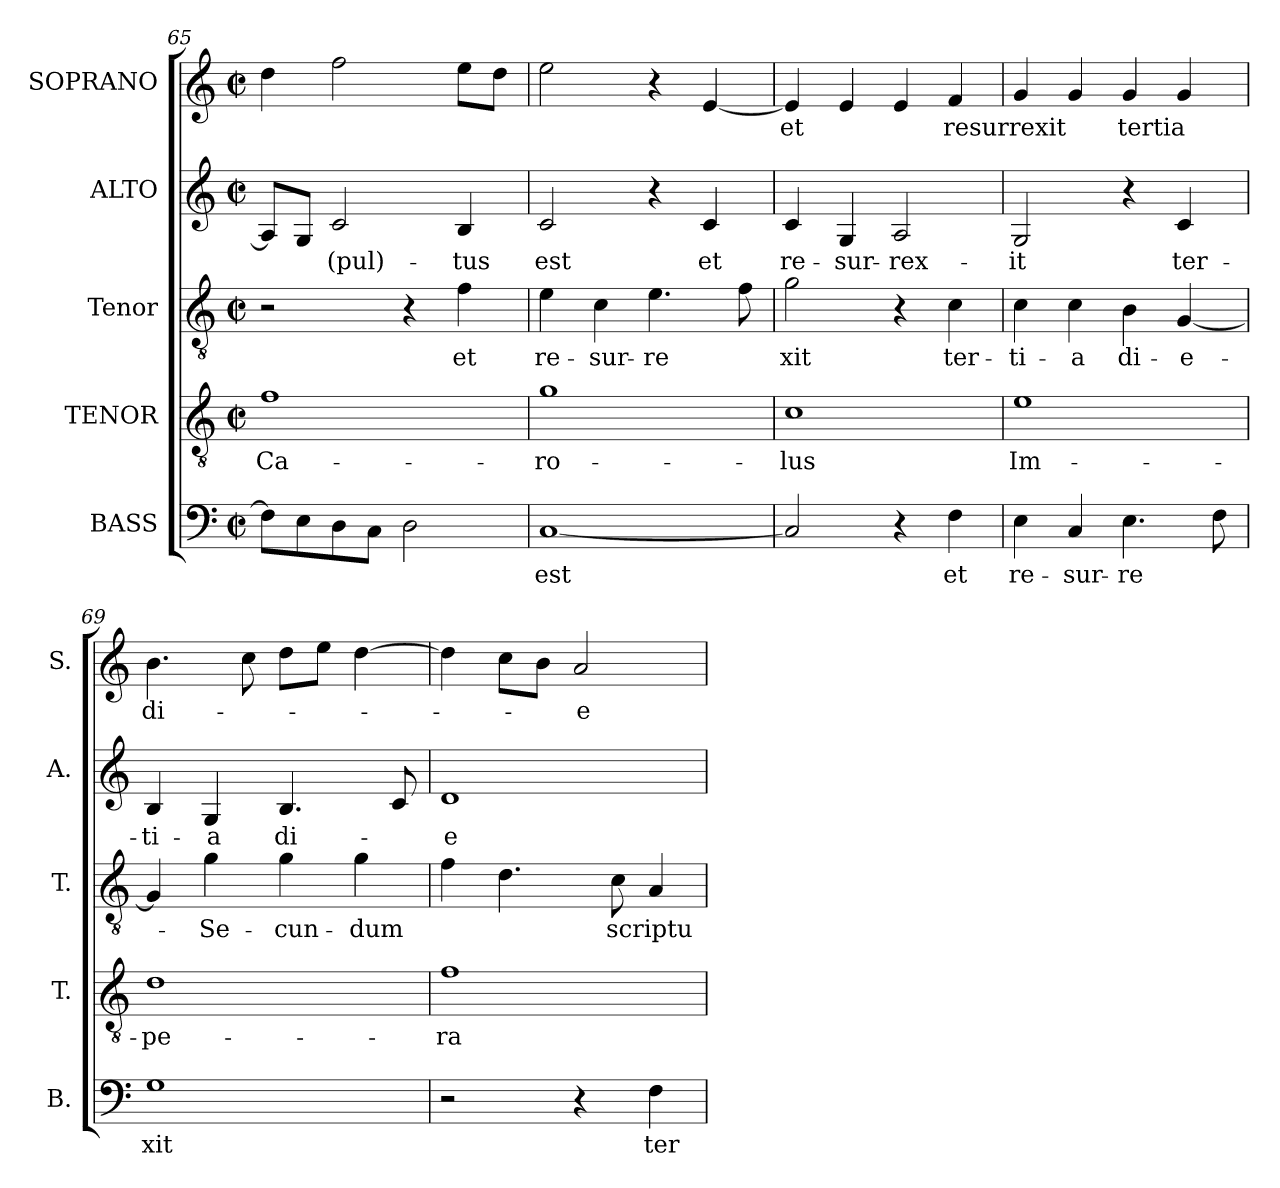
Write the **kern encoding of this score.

**kern	**text	**kern	**text	**kern	**text	**kern	**text	**kern	**text
*part5	*part5	*part4	*part4	*part3	*part3	*part2	*part2	*part1	*part1
*staff5	*staff5	*staff4	*staff4	*staff3	*staff3	*staff2	*staff2	*staff1	*staff1
*I"BASS	*	*I"TENOR	*	*I"Tenor	*	*I"ALTO	*	*I"SOPRANO	*
*I'B.	*	*I'T.	*	*I'T.	*	*I'A.	*	*I'S.	*
*clefF4	*	*clefGv2	*	*clefGv2	*	*clefG2	*	*clefG2	*
*	*	*ITrd7c12	*	*ITrd7c12	*	*	*	*	*
*k[]	*	*k[]	*	*k[]	*	*k[]	*	*k[]	*
*C:	*	*C:	*	*C:	*	*C:	*	*C:	*
*M2/2	*	*M2/2	*	*M2/2	*	*M2/2	*	*M2/2	*
*met(c|)	*	*met(c|)	*	*met(c|)	*	*met(c|)	*	*met(c|)	*
=65	=65	=65	=65	=65	=65	=65	=65	=65	=65
!	!	!	!LO:LY:b:color=#000000	!	!	!	!	!	!
8Fi\L]	.	1Fi	-Ca-	2r	.	8Ai/L]	.	4ddi\	.
8Ei\	.	.	.	.	.	8Gi/J	.	.	.
!	!	!	!	!	!	!	!LO:LY:b:color=#000000	!	!
8Di\	.	.	.	.	.	2ci/	(pul)-	2ffi\	.
8Ci\J	.	.	.	.	.	.	.	.	.
2Di\	.	.	.	4r	.	.	.	.	.
!	!	!	!	!	!LO:LY:b:color=#000000	!	!	!	!
!	!	!	!	!	!	!	!LO:LY:b:color=#000000	!	!
.	.	.	.	4Fi\	et	4Bi/	-tus	8eei\L	.
.	.	.	.	.	.	.	.	8ddi\J	.
=66	=66	=66	=66	=66	=66	=66	=66	=66	=66
!	!LO:LY:b:color=#000000	!	!	!	!	!	!	!	!
!	!	!	!LO:LY:b:color=#000000	!	!	!	!	!	!
!	!	!	!	!	!LO:LY:b:color=#000000	!	!	!	!
!	!	!	!	!	!	!	!LO:LY:b:color=#000000	!	!
[1Ci	est	1Gi	-ro-	4Ei\	re-	2ci/	est	2eei\	.
!	!	!	!	!	!LO:LY:b:color=#000000	!	!	!	!
.	.	.	.	4Ci\	-sur-	.	.	.	.
!	!	!	!	!	!LO:LY:b:color=#000000	!	!	!	!
.	.	.	.	4.Ei\	-re	4r	.	4r	.
!	!	!	!	!	!	!	!LO:LY:b:color=#000000	!	!
.	.	.	.	.	.	4ci/	et	[4ei/	.
.	.	.	.	8Fi\	.	.	.	.	.
=67	=67	=67	=67	=67	=67	=67	=67	=67	=67
!	!	!	!LO:LY:b:color=#000000	!	!	!	!	!	!
!	!	!	!	!	!LO:LY:b:color=#000000	!	!	!	!
!	!	!	!	!	!	!	!LO:LY:b:color=#000000	!	!
!	!	!	!	!	!	!	!	!	!LO:LY:b:color=#000000
2Ci/]	.	1Ci	-lus	2Gi\	xit	4ci/	re-	4ei/]	et
!	!	!	!	!	!	!	!LO:LY:b:color=#000000	!	!
.	.	.	.	.	.	4Gi/	-sur-	4ei/	.
!	!	!	!	!	!	!	!LO:LY:b:color=#000000	!	!
4r	.	.	.	4r	.	2Ai/	-rex-	4ei/	.
!	!LO:LY:b:color=#000000	!	!	!	!	!	!	!	!
!	!	!	!	!	!LO:LY:b:color=#000000	!	!	!	!
!	!	!	!	!	!	!	!	!	!LO:LY:b:color=#000000
4Fi\	et	.	.	4Ci\	ter-	.	.	4fi/	resurrexit
=68	=68	=68	=68	=68	=68	=68	=68	=68	=68
!	!LO:LY:b:color=#000000	!	!	!	!	!	!	!	!
!	!	!	!LO:LY:b:color=#000000	!	!	!	!	!	!
!	!	!	!	!	!LO:LY:b:color=#000000	!	!	!	!
!	!	!	!	!	!	!	!LO:LY:b:color=#000000	!	!
4Ei\	re-	1Ei	Im-	4Ci\	-ti-	2Gi/	-it	4gi/	.
!	!LO:LY:b:color=#000000	!	!	!	!	!	!	!	!
!	!	!	!	!	!LO:LY:b:color=#000000	!	!	!	!
4Ci/	-sur-	.	.	4Ci\	-a	.	.	4gi/	.
!	!LO:LY:b:color=#000000	!	!	!	!	!	!	!	!
!	!	!	!	!	!LO:LY:b:color=#000000	!	!	!	!
!	!	!	!	!	!	!	!	!	!LO:LY:b:color=#000000
4.Ei\	-re	.	.	4BBi\	di-	4r	.	4gi/	tertia
!	!	!	!	!	!LO:LY:b:color=#000000	!	!	!	!
!	!	!	!	!	!	!	!LO:LY:b:color=#000000	!	!
.	.	.	.	[4GGi/	-e-	4ci/	ter-	4gi/	.
8Fi\	.	.	.	.	.	.	.	.	.
!!LO:LB:g=z
=69	=69	=69	=69	=69	=69	=69	=69	=69	=69
!	!LO:LY:b:color=#000000	!	!	!	!	!	!	!	!
!	!	!	!LO:LY:b:color=#000000	!	!	!	!	!	!
!	!	!	!	!	!	!	!LO:LY:b:color=#000000	!	!
!	!	!	!	!	!	!	!	!	!LO:LY:b:color=#000000
1Gi	xit	1Di	-pe-	4GGi/]	.	4Bi/	-ti-	4.bi\	di-
!	!	!	!	!	!LO:LY:b:color=#000000	!	!	!	!
!	!	!	!	!	!	!	!LO:LY:b:color=#000000	!	!
.	.	.	.	4Gi\	-Se-	4Gi/	-a	.	.
.	.	.	.	.	.	.	.	8cci\	.
!	!	!	!	!	!LO:LY:b:color=#000000	!	!	!	!
!	!	!	!	!	!	!	!LO:LY:b:color=#000000	!	!
.	.	.	.	4Gi\	-cun-	4.Bi/	di-	8ddi\L	.
.	.	.	.	.	.	.	.	8eei\J	.
!	!	!	!	!	!LO:LY:b:color=#000000	!	!	!	!
.	.	.	.	4Gi\	-dum	.	.	[4ddi\	.
.	.	.	.	.	.	8ci/	.	.	.
=70	=70	=70	=70	=70	=70	=70	=70	=70	=70
!	!	!	!LO:LY:b:color=#000000	!	!	!	!	!	!
!	!	!	!	!	!	!	!LO:LY:b:color=#000000	!	!
2r	.	1Fi	-ra-	4Fi\	.	1di	-e	4ddi\]	.
.	.	.	.	4.Di\	.	.	.	8cci\L	.
.	.	.	.	.	.	.	.	8bi\J	.
!	!	!	!	!	!	!	!	!	!LO:LY:b:color=#000000
4r	.	.	.	.	.	.	.	2ai/	-e
!	!	!	!	!	!LO:LY:b:color=#000000	!	!	!	!
.	.	.	.	8Ci\	scriptu	.	.	.	.
!	!LO:LY:b:color=#000000	!	!	!	!	!	!	!	!
4Fi\	ter-	.	.	4AAi/	.	.	.	.	.
=	=	=	=	=	=	=	=	=	=
*-	*-	*-	*-	*-	*-	*-	*-	*-	*-
